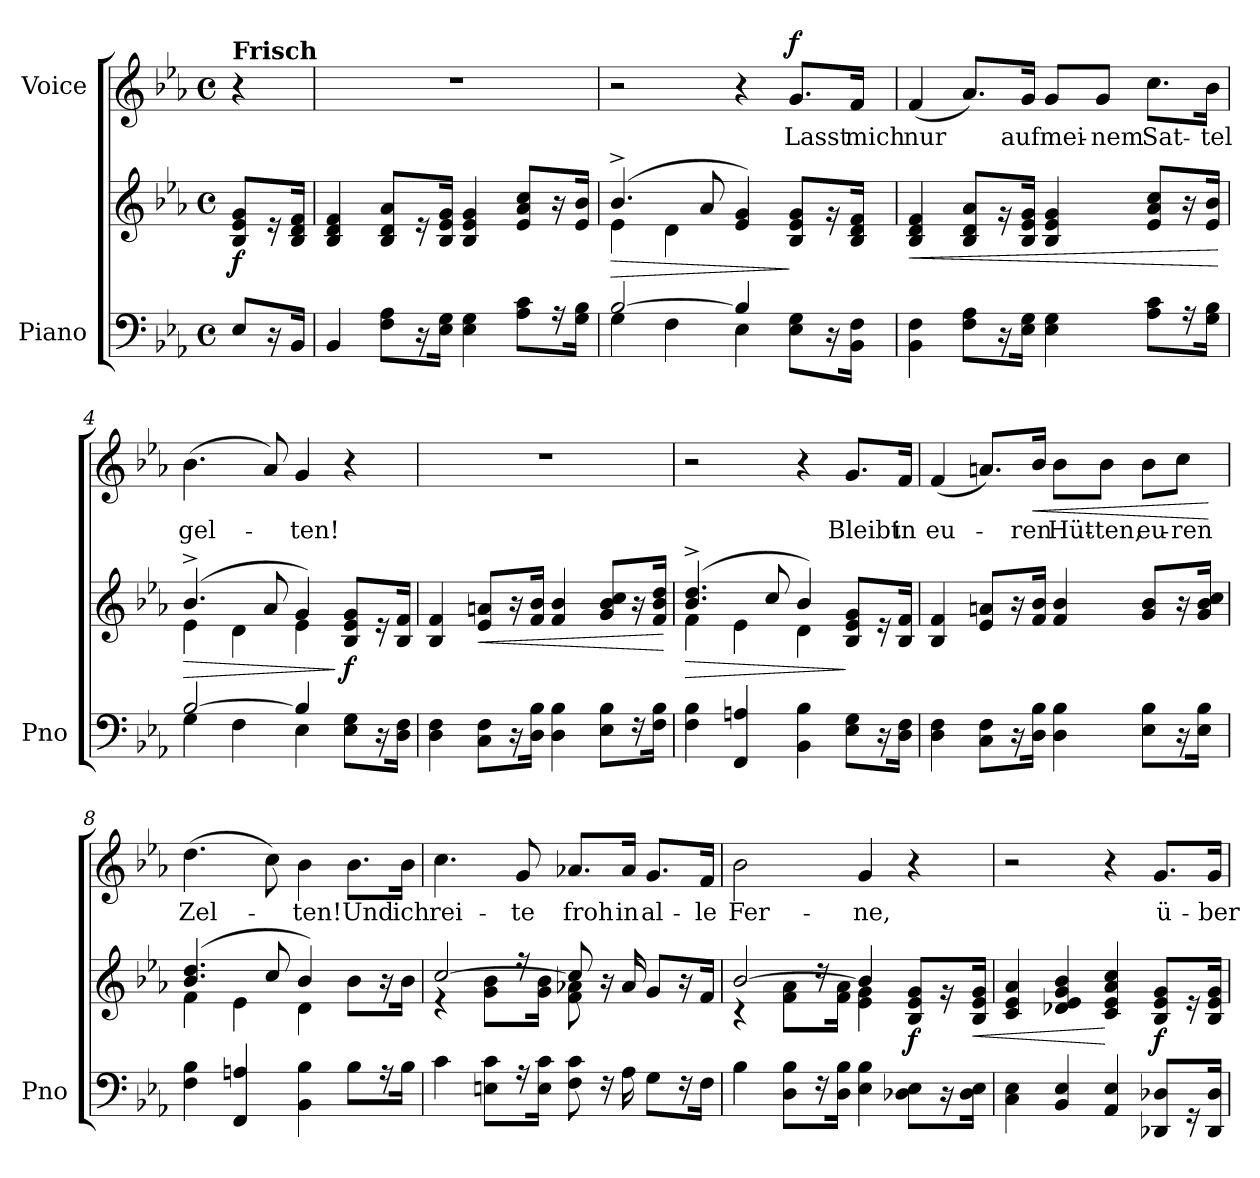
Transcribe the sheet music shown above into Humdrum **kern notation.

**kern	**kern	**dynam	**kern	**text	**dynam
*part2	*part2	*part2	*part1	*part1	*part1
*staff3	*staff2	*staff2/3	*staff1	*staff1	*staff1
*I"Piano	*	*	*I"Voice	*	*
*I'Pno	*	*	*	*	*
*clefF4	*clefG2	*	*clefG2	*	*
*k[b-e-a-]	*k[b-e-a-]	*	*k[b-e-a-]	*	*
*M4/4	*M4/4	*	*M4/4	*	*
*met(c)	*met(c)	*	*met(c)	*	*
=	=	=	=	=	=
!	!	!	!LO:TX:a:B:t=Frisch	!	!
!	!	!LO:DY:b	!	!	!
8E-/L	8B-/ 8e-/ 8g/L	f	4r	.	.
16r	16r	.	.	.	.
16BB-/Jk	16B-/ 16d/ 16f/Jk	.	.	.	.
=1	=1	=1	=1	=1	=1
4BB-/	4B-/ 4d/ 4f/	.	1r	.	.
8F\ 8A-\L	8B-/ 8d/ 8a-/L	.	.	.	.
16r	16r	.	.	.	.
16E-\ 16G\Jk	16B-/ 16e-/ 16g/Jk	.	.	.	.
4E-\ 4G\	4B-/ 4e-/ 4g/	.	.	.	.
8A-\ 8c\L	8e-/ 8a-/ 8cc/L	.	.	.	.
16r	16r	.	.	.	.
16G\ 16B-\Jk	16e-/ 16b-/Jk	.	.	.	.
=2	=2	=2	=2	=2	=2
*^	*	*	*	*	*
!	!	!	!LO:HP:b	!	!	!
*	*	*^	*	*	*	*
[2B-/	4G\	(>4.b-^/	4e-\	>	2r	.	.
.	4F\	.	4d\	.	.	.	.
.	.	8a-/	.	.	.	.	.
4B-/]	4E-\	4e-/ 4g/)	2ryy	.	4r	.	.
!	!	!	!	!	!	!LO:LY:b	!LO:DY:a
8E-\ 8G\L	4ryy	8B-/ 8e-/ 8g/L	.	]	8.g/L	Lasst	f
16r	.	16rg	.	.	.	.	.
!	!	!	!	!	!	!LO:LY:b	!
16BB-\ 16F\Jk	.	16B-/ 16d/ 16f/Jk	.	.	16f/Jk	mich	.
*v	*v	*	*	*	*	*	*
*	*v	*v	*	*	*	*
=3	=3	=3	=3	=3	=3
!	!	!LO:HP:b	!	!LO:LY:b	!
4BB-\ 4F\	4B-/ 4d/ 4f/	<	(<4f/	nur	.
8F\ 8A-\L	8B-/ 8d/ 8a-/L	.	8.a-/L)	.	.
16r	16rg	.	.	.	.
!	!	!	!	!LO:LY:b	!
16E-\ 16G\Jk	16B-/ 16e-/ 16g/Jk	.	16g/Jk	auf	.
!	!	!	!	!LO:LY:b	!
4E-\ 4G\	4B-/ 4e-/ 4g/	.	8g/L	mei-	.
!	!	!	!	!LO:LY:b	!
.	.	.	8g/J	-nem	.
!	!	!	!	!LO:LY:b	!
8A-\ 8c\L	8e-/ 8a-/ 8cc/L	.	8.cc\L	Sat-	.
16r	16r	.	.	.	.
!	!	!	!	!LO:LY:b	!
16G\ 16B-\Jk	16e-/ 16b-/Jk	.	16b-\Jk	-tel	.
.	.	[	.	.	.
!!LO:LB:g=z
=4	=4	=4	=4	=4	=4
*^	*	*	*	*	*
!	!	!	!LO:HP:b	!	!LO:LY:b	!
*	*	*^	*	*	*	*
[2B-/	4G\	(>4.b-^/	4e-\	>	(>4.b-\	gel-	.
.	4F\	.	4d\	.	.	.	.
.	.	8a-/	.	.	8a-/)	.	.
!	!	!	!	!	!	!LO:LY:b	!
4B-/]	4E-\	4g/)	4e-\	.	4g/	-ten!	.
!	!	!	!	!LO:DY:n=1:b	!	!	!
8E-\ 8G\L	4ryy	8B-/ 8e-/ 8g/L	4ryy	] f	4r	.	.
16r	.	16r	.	.	.	.	.
16D\ 16F\Jk	.	16B-/ 16f/Jk	.	.	.	.	.
*v	*v	*	*	*	*	*	*
*	*v	*v	*	*	*	*
=5	=5	=5	=5	=5	=5
4D\ 4F\	4B-/ 4f/	.	1r	.	.
!	!	!LO:HP:b	!	!	!
8C\ 8F\L	8e-/ 8an/L	<	.	.	.
16r	16r	.	.	.	.
16D\ 16B-\Jk	16f/ 16b-/Jk	.	.	.	.
4D\ 4B-\	4f/ 4b-/	.	.	.	.
8E-\ 8B-\L	8g/ 8b-/ 8cc/L	.	.	.	.
16r	16r	.	.	.	.
16F\ 16B-\Jk	16f/ 16b-/ 16dd/Jk	.	.	.	.
.	.	[	.	.	.
=6	=6	=6	=6	=6	=6
!	!	!LO:HP:b	!	!	!
*	*^	*	*	*	*
4F\ 4B-\	(>4.b-/^ 4.dd/^	4f\	>	2r	.	.
4FF/ 4An/	.	4e-\	.	.	.	.
.	8cc/	.	.	.	.	.
4BB-\ 4B-\	4b-/)	4d\	.	4r	.	.
!	!	!	!	!	!LO:LY:b	!
8E-\ 8G\L	8B-/ 8e-/ 8g/L	4ryy	]	8.g/L	Bleibt	.
16r	16r	.	.	.	.	.
!	!	!	!	!	!LO:LY:b	!
16D\ 16F\Jk	16B-/ 16f/Jk	.	.	16f/Jk	in	.
*	*v	*v	*	*	*	*
=7	=7	=7	=7	=7	=7
!	!	!	!	!LO:LY:b	!
4D\ 4F\	4B-/ 4f/	.	(<4f/	eu-	.
8C\ 8F\L	8e-/ 8an/L	.	8.an/L)	.	.
16r	16r	.	.	.	.
!	!	!	!	!LO:LY:b	!LO:HP:b
16D\ 16B-\Jk	16f/ 16b-/Jk	.	16b-/Jk	-ren	<
!	!	!	!	!LO:LY:b	!
4D\ 4B-\	4f/ 4b-/	.	8b-\L	Hüt-	.
!	!	!	!	!LO:LY:b	!
.	.	.	8b-\J	-ten,	.
!	!	!	!	!LO:LY:b	!
8E-\ 8B-\L	8g/ 8b-/L	.	8b-\L	eu-	.
!	!	!	!	!LO:LY:b	!
16r	16r	.	8cc\J	-ren	.
16E-\ 16B-\Jk	16g/ 16b-/ 16cc/Jk	.	.	.	.
.	.	.	.	.	[
!!LO:LB:g=z
=8	=8	=8	=8	=8	=8
*	*^	*	*	*	*
!	!	!	!	!	!LO:LY:b	!
4F\ 4B-\	(>4.b-/ 4.dd/	4f\	.	(>4.dd\	Zel-	.
4FF/ 4An/	.	4e-\	.	.	.	.
.	8cc/	.	.	8cc\)	.	.
!	!	!	!	!	!LO:LY:b	!
4BB-\ 4B-\	4b-/)	4d\	.	4b-\	-ten!	.
!	!	!	!	!	!LO:LY:b	!
8B-\L	8b-\L	4ryy	.	8.b-\L	Und	.
16rA	16r	.	.	.	.	.
!	!	!	!	!	!LO:LY:b	!
16B-\Jk	16b-\Jk	.	.	16b-\Jk	ich	.
=9	=9	=9	=9	=9	=9	=9
!	!	!	!	!	!LO:LY:b	!
4c\	[2cc/	4r	.	4.cc\	rei-	.
8En\ 8c\L	.	8g\ 8b-\L	.	.	.	.
!	!	!	!	!	!LO:LY:b	!
16rA	.	16rff	.	8g/	-te	.
16E\ 16c\Jk	.	16g\ 16b-\Jk	.	.	.	.
!	!	!	!	!	!LO:LY:b	!
8F\ 8c\	8cc/]	8f\ 8a-X\	.	8.a-X/L	froh	.
16rF	16r	4.ryy	.	.	.	.
!	!	!	!	!	!LO:LY:b	!
16A-\	16a-/	.	.	16a-/Jk	in	.
!	!	!	!	!	!LO:LY:b	!
8G\L	8g/L	.	.	8.g/L	al-	.
16rF	16r	.	.	.	.	.
!	!	!	!	!	!LO:LY:b	!
16F\Jk	16f/Jk	.	.	16f/Jk	-le	.
=10	=10	=10	=10	=10	=10	=10
!	!	!	!	!	!LO:LY:b	!
4B-\	[2b-/	4r	.	2b-\	Fer-	.
8D\ 8B-\L	.	8f\ 8a-\L	.	.	.	.
16rF	.	16rdd	.	.	.	.
16D\ 16B-\Jk	.	16f\ 16a-\Jk	.	.	.	.
!	!	!	!	!	!LO:LY:b	!
4E-\ 4B-\	4b-/]	4e-\ 4g\	.	4g/	-ne,	.
!	!	!	!LO:DY:b	!	!	!
8D-X\ 8E-\L	8B-/ 8e-/ 8g/L	4ryy	f	4r	.	.
16r	16rg	.	.	.	.	.
!	!	!	!LO:HP:b	!	!	!
16D-\ 16E-\Jk	16B-/ 16e-/ 16g/Jk	.	<	.	.	.
*	*v	*v	*	*	*	*
=11	=11	=11	=11	=11	=11
4C\ 4E-\	4c/ 4e-/ 4a-/	.	2r	.	.
4BB-/ 4E-/	4d-X/ 4e-/ 4g/ 4b-/	.	.	.	.
4AA-/ 4E-/	4c/ 4e-/ 4a-/ 4cc/	[	4r	.	.
!	!	!LO:DY:b	!	!LO:LY:b	!
8DD-X/ 8D-X/L	8B-/ 8e-/ 8g/L	f	8.g/L	ü-	.
16r	16r	.	.	.	.
!	!	!	!	!LO:LY:b	!
16DD-/ 16D-/Jk	16B-/ 16e-/ 16g/Jk	.	16g/Jk	-ber	.
=	=	=	=	=	=
*-	*-	*-	*-	*-	*-
